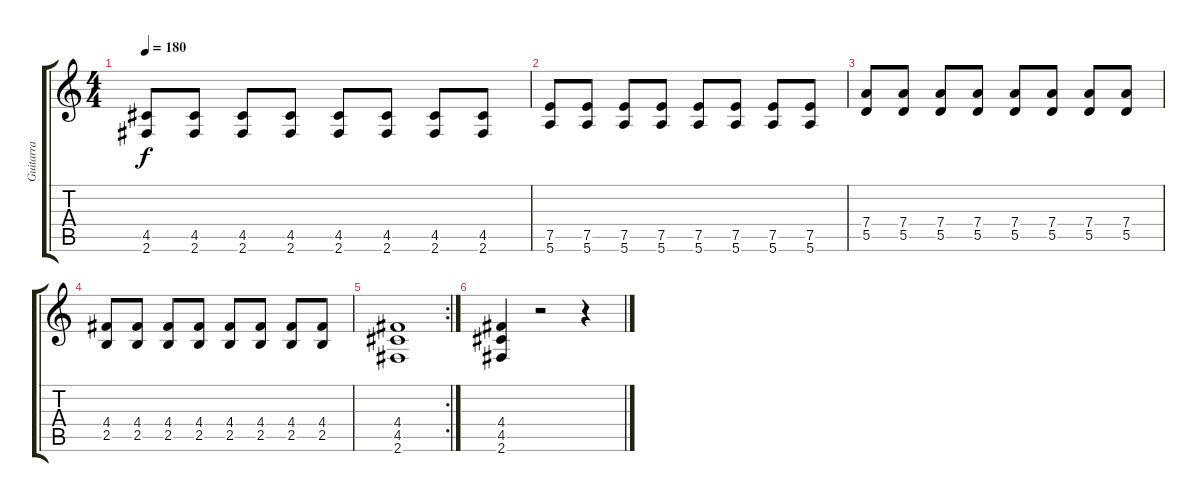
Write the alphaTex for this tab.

\track ("Guitarra" "Guitarra") {instrument distortionguitar}
\staff {score tabs}
\tuning (E4 B3 G3 D3 A2 E2) {hide}
\ts (4 4)
\tempo 180
\clef g2
\ks c
(4.5 2.6).8{dy f} (4.5 2.6).8 (4.5 2.6).8 (4.5 2.6).8 (4.5 2.6).8 (4.5 2.6).8 (4.5 2.6).8 (4.5 2.6).8 |
(7.5 5.6).8 (7.5 5.6).8 (7.5 5.6).8 (7.5 5.6).8 (7.5 5.6).8 (7.5 5.6).8 (7.5 5.6).8 (7.5 5.6).8 |
(7.4 5.5).8 (7.4 5.5).8 (7.4 5.5).8 (7.4 5.5).8 (7.4 5.5).8 (7.4 5.5).8 (7.4 5.5).8 (7.4 5.5).8 |
(4.4 2.5).8 (4.4 2.5).8 (4.4 2.5).8 (4.4 2.5).8 (4.4 2.5).8 (4.4 2.5).8 (4.4 2.5).8 (4.4 2.5).8 |
\rc 2
(4.4 4.5 2.6).1 |
(4.4 4.5 2.6).4 r.2 r.4
